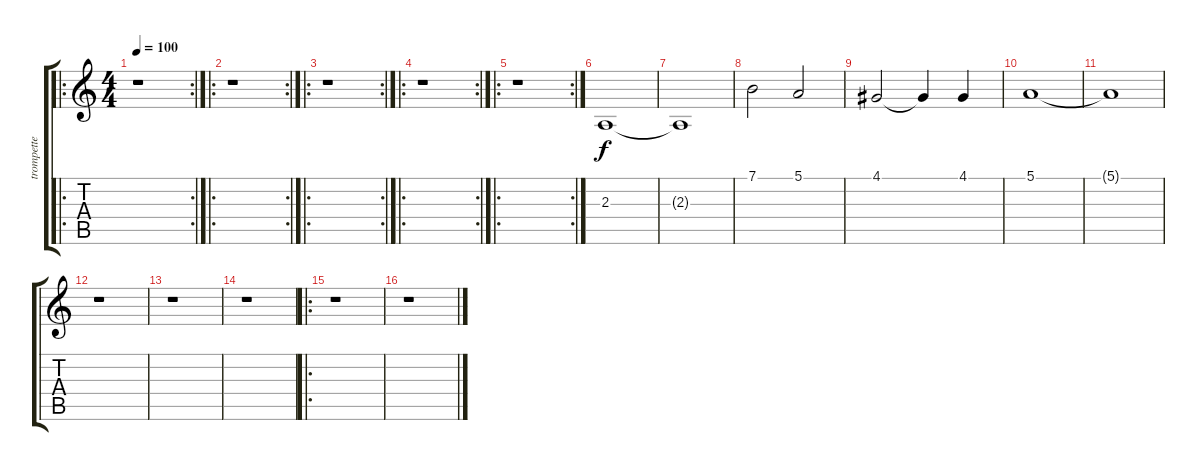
\track ("trompette" "trompette") {instrument trombone}
\staff {score tabs}
\tuning (E4 B3 G3 D3 A2 E2) {hide}
\ro
\rc 2
\ts (4 4)
\tempo 100
\clef g2
\ks c
r.1{dy f instrument trombone} |
\ro
\rc 2
r.1 |
\ro
\rc 2
r.1 |
\ro
\rc 2
r.1 |
\ro
\rc 2
r.1 |
2.3.1 |
2.3{t}.1 |
7.1.2 5.1.2 |
4.1.2 4.1{t}.4 4.1.4 |
5.1.1 |
5.1{t}.1 |
r.1 |
r.1 |
r.1 |
\ro
r.1 |
r.1
